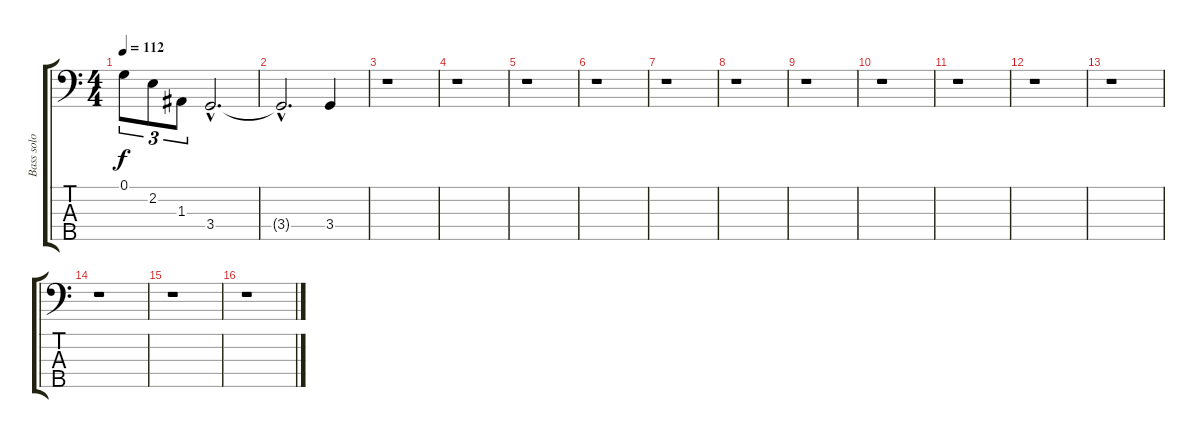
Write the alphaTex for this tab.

\track ("Bass solo" "Bass solo") {instrument fretlessbass}
\staff {score tabs}
\tuning (G2 D2 A1 E1 B0) {hide}
\ts (4 4)
\tempo 112
\clef f4
\ks c
0.1.8{tu (3 2) dy f} 2.2.8{tu (3 2)} 1.3.8{tu (3 2)} 3.4{hac}.2{d} |
3.4{hac t}.2{d} 3.4.4 |
r.1 |
r.1 |
r.1 |
r.1 |
r.1 |
r.1 |
r.1 |
r.1 |
r.1 |
r.1 |
r.1 |
r.1 |
r.1 |
r.1
